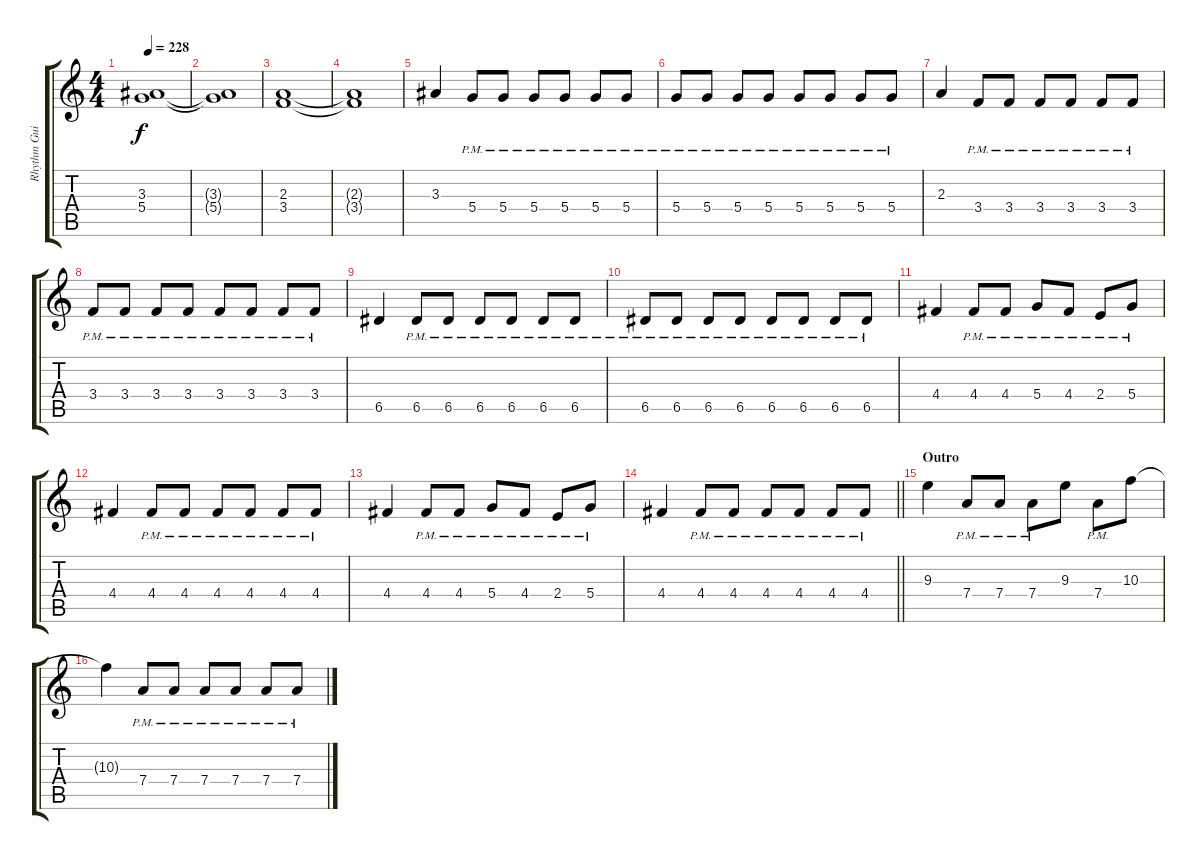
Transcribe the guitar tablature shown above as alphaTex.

\track ("Rhythm Guitar II" "Rhythm Gui") {instrument overdrivenguitar}
\staff {score tabs}
\tuning (E4 B3 G3 D3 A2 E2) {hide}
\ts (4 4)
\tempo 228
\clef g2
\ks c
(3.3 5.4).1{dy f} |
(3.3{t} 5.4{t}).1 |
(2.3 3.4).1 |
(2.3{t} 3.4{t}).1 |
3.3.4 5.4{pm}.8 5.4{pm}.8 5.4{pm}.8 5.4{pm}.8 5.4{pm}.8 5.4{pm}.8 |
5.4{pm}.8 5.4{pm}.8 5.4{pm}.8 5.4{pm}.8 5.4{pm}.8 5.4{pm}.8 5.4{pm}.8 5.4{pm}.8 |
2.3.4 3.4{pm}.8 3.4{pm}.8 3.4{pm}.8 3.4{pm}.8 3.4{pm}.8 3.4{pm}.8 |
3.4{pm}.8 3.4{pm}.8 3.4{pm}.8 3.4{pm}.8 3.4{pm}.8 3.4{pm}.8 3.4{pm}.8 3.4{pm}.8 |
6.5.4 6.5{pm}.8 6.5{pm}.8 6.5{pm}.8 6.5{pm}.8 6.5{pm}.8 6.5{pm}.8 |
6.5{pm}.8 6.5{pm}.8 6.5{pm}.8 6.5{pm}.8 6.5{pm}.8 6.5{pm}.8 6.5{pm}.8 6.5{pm}.8 |
4.4.4 4.4{pm}.8 4.4{pm}.8 5.4{pm}.8 4.4{pm}.8 2.4{pm}.8 5.4{pm}.8 |
4.4.4 4.4{pm}.8 4.4{pm}.8 4.4{pm}.8 4.4{pm}.8 4.4{pm}.8 4.4{pm}.8 |
4.4.4 4.4{pm}.8 4.4{pm}.8 5.4{pm}.8 4.4{pm}.8 2.4{pm}.8 5.4{pm}.8 |
\barLineRight lightlight
4.4.4 4.4{pm}.8 4.4{pm}.8 4.4{pm}.8 4.4{pm}.8 4.4{pm}.8 4.4{pm}.8 |
\section ("" "Outro")
9.3.4 7.4{pm}.8 7.4{pm}.8 7.4{pm}.8 9.3.8 7.4{pm}.8 10.3.8 |
10.3{t}.4 7.4{pm}.8 7.4{pm}.8 7.4{pm}.8 7.4{pm}.8 7.4{pm}.8 7.4{pm}.8
